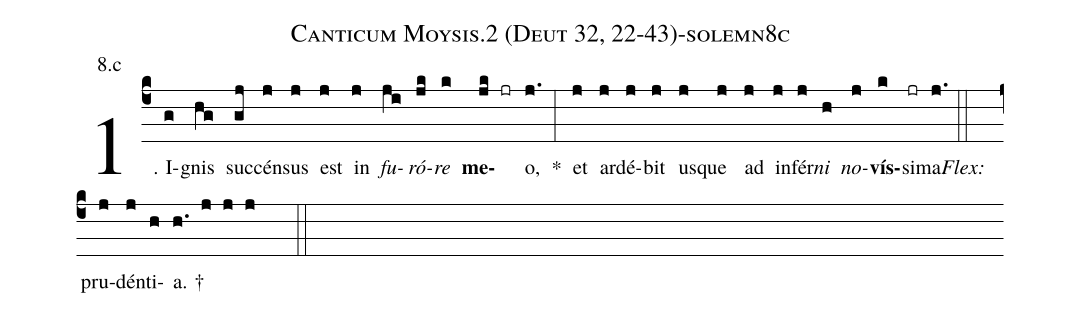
name: Canticum Moysis.2 (Deut 32, 22-43)-solemn8c;
annotation: 8.c;
%%
(c4)1. I(g)gnis(hg) suc(gj)cén(j)sus(j) est(j) in(j) <i>fu</i>(ji)<i>ró</i>(jk)<i>re</i>(k) <b>me</b>(jk jr)o,(j.) *(:) et(j) ar(j)dé(j)bit(j) us(j)que(j) ad(j) in(j)fér(j)<i>ni</i>(h) <i>no</i>(j)<b>vís</b>(k)si(jr)ma.(j.) (::)
<i>Flex:</i>()  pru(j)dén(j)ti(h)a. †(h. j j j  ::)
